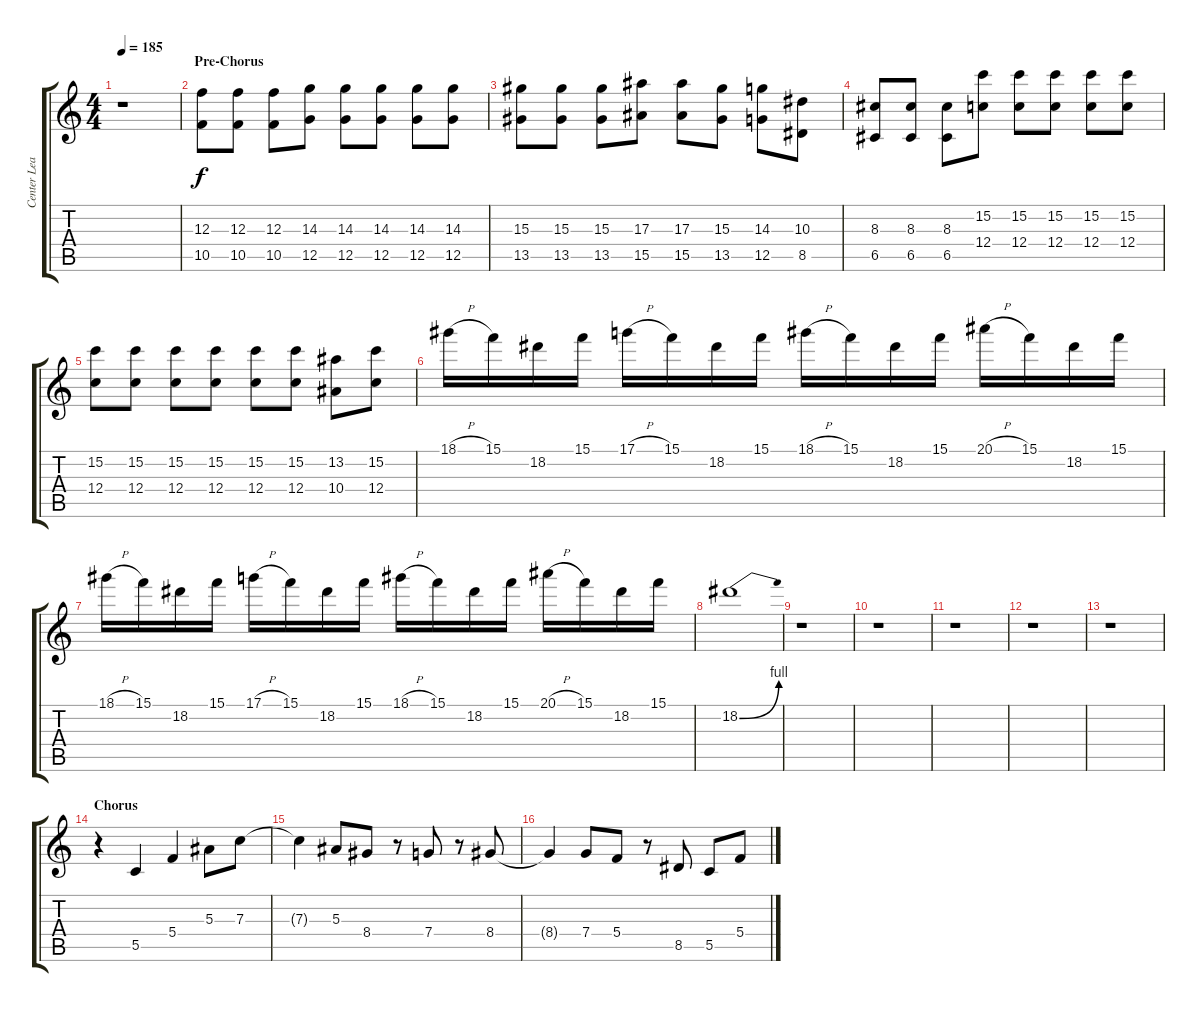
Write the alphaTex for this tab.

\track ("Center Lead 2" "Center Lea") {instrument overdrivenguitar}
\staff {score tabs}
\tuning (D4 A3 F3 C3 G2 C2) {hide}
\ts (4 4)
\tempo 185
\clef g2
\ks aminor
r.1{dy f} |
\section ("" "Pre-Chorus")
(12.3 10.5).8 (12.3 10.5).8 (12.3 10.5).8 (14.3 12.5).8 (14.3 12.5).8 (14.3 12.5).8 (14.3 12.5).8 (14.3 12.5).8 |
(15.3 13.5).8 (15.3 13.5).8 (15.3 13.5).8 (17.3 15.5).8 (17.3 15.5).8 (15.3 13.5).8 (14.3 12.5).8 (10.3 8.5).8 |
(8.3 6.5).8 (8.3 6.5).8 (8.3 6.5).8 (15.2 12.4).8 (15.2 12.4).8 (15.2 12.4).8 (15.2 12.4).8 (15.2 12.4).8 |
(15.2 12.4).8 (15.2 12.4).8 (15.2 12.4).8 (15.2 12.4).8 (15.2 12.4).8 (15.2 12.4).8 (13.2 10.4).8 (15.2 12.4).8 |
18.1{h}.16 15.1.16 18.2.16 15.1.16 17.1{h}.16 15.1.16 18.2.16 15.1.16 18.1{h}.16 15.1.16 18.2.16 15.1.16 20.1{h}.16 15.1.16 18.2.16 15.1.16 |
18.1{h}.16 15.1.16 18.2.16 15.1.16 17.1{h}.16 15.1.16 18.2.16 15.1.16 18.1{h}.16 15.1.16 18.2.16 15.1.16 20.1{h}.16 15.1.16 18.2.16 15.1.16 |
18.2{be (bend 0 0 60 4)}.1 |
r.1 |
r.1 |
r.1 |
r.1 |
r.1 |
\section ("" "Chorus")
r.4 5.5.4 5.4.4 5.3.8 7.3.8 |
7.3{t}.4 5.3.8 8.4.8 r.8 7.4.8 r.8 8.4.8 |
8.4{t}.4 7.4.8 5.4.8 r.8 8.5.8 5.5.8 5.4.8
